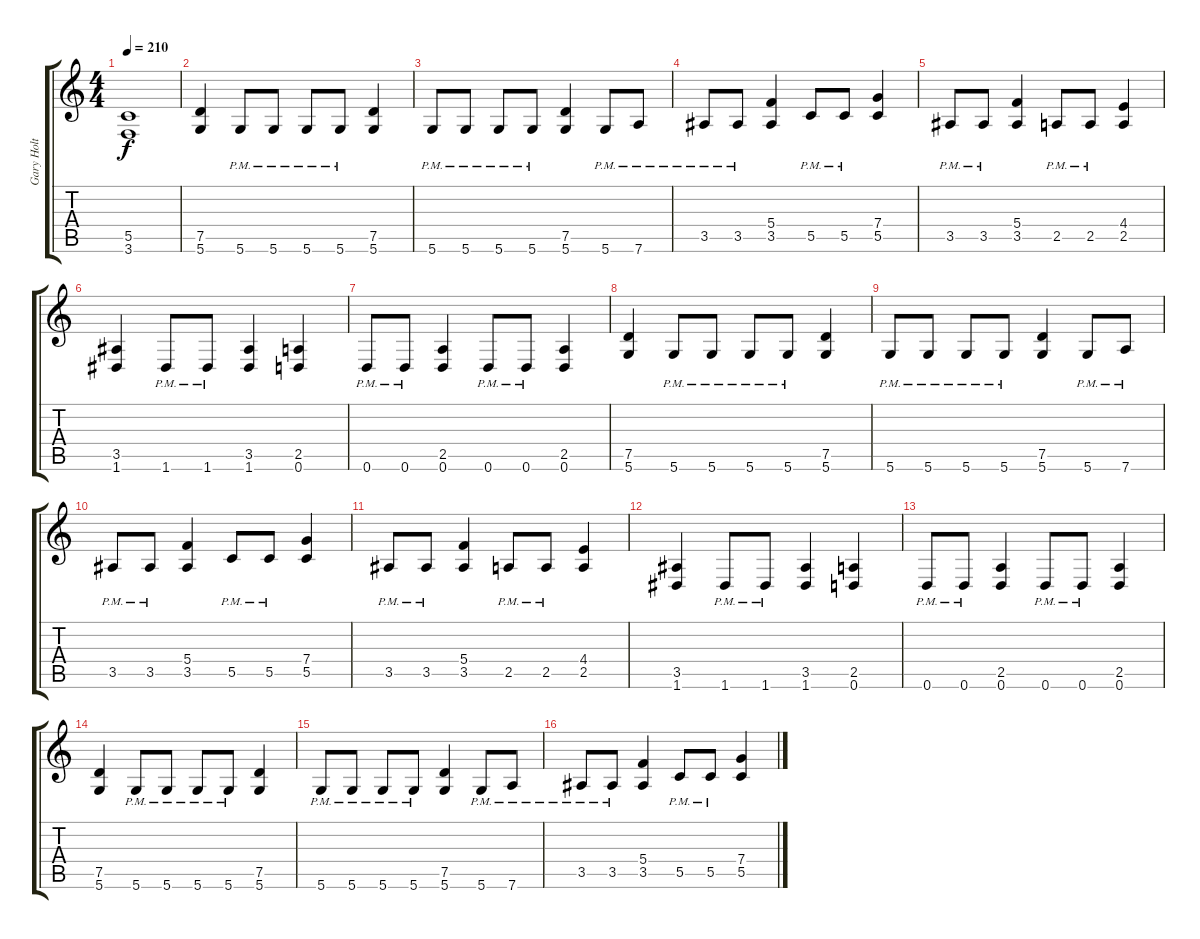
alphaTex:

\track ("Gary Holt" "Gary Holt") {instrument distortionguitar}
\staff {score tabs}
\tuning (D4 A3 F3 C3 G2 D2) {hide}
\ts (4 4)
\tempo 210
\clef g2
\ks c
(5.5 3.6).1{dy f} |
(7.5 5.6).4 5.6{pm}.8 5.6{pm}.8 5.6{pm}.8 5.6{pm}.8 (7.5 5.6).4 |
5.6{pm}.8 5.6{pm}.8 5.6{pm}.8 5.6{pm}.8 (7.5 5.6).4 5.6{pm}.8 7.6{pm}.8 |
3.5{pm}.8 3.5{pm}.8 (5.4 3.5).4 5.5{pm}.8 5.5{pm}.8 (7.4 5.5).4 |
3.5{pm}.8 3.5{pm}.8 (5.4 3.5).4 2.5{pm}.8 2.5{pm}.8 (4.4 2.5).4 |
(3.5 1.6).4 1.6{pm}.8 1.6{pm}.8 (3.5 1.6).4 (2.5 0.6).4 |
0.6{pm}.8 0.6{pm}.8 (2.5 0.6).4 0.6{pm}.8 0.6{pm}.8 (2.5 0.6).4 |
(7.5 5.6).4 5.6{pm}.8 5.6{pm}.8 5.6{pm}.8 5.6{pm}.8 (7.5 5.6).4 |
5.6{pm}.8 5.6{pm}.8 5.6{pm}.8 5.6{pm}.8 (7.5 5.6).4 5.6{pm}.8 7.6{pm}.8 |
3.5{pm}.8 3.5{pm}.8 (5.4 3.5).4 5.5{pm}.8 5.5{pm}.8 (7.4 5.5).4 |
3.5{pm}.8 3.5{pm}.8 (5.4 3.5).4 2.5{pm}.8 2.5{pm}.8 (4.4 2.5).4 |
(3.5 1.6).4 1.6{pm}.8 1.6{pm}.8 (3.5 1.6).4 (2.5 0.6).4 |
0.6{pm}.8 0.6{pm}.8 (2.5 0.6).4 0.6{pm}.8 0.6{pm}.8 (2.5 0.6).4 |
(7.5 5.6).4 5.6{pm}.8 5.6{pm}.8 5.6{pm}.8 5.6{pm}.8 (7.5 5.6).4 |
5.6{pm}.8 5.6{pm}.8 5.6{pm}.8 5.6{pm}.8 (7.5 5.6).4 5.6{pm}.8 7.6{pm}.8 |
3.5{pm}.8 3.5{pm}.8 (5.4 3.5).4 5.5{pm}.8 5.5{pm}.8 (7.4 5.5).4
